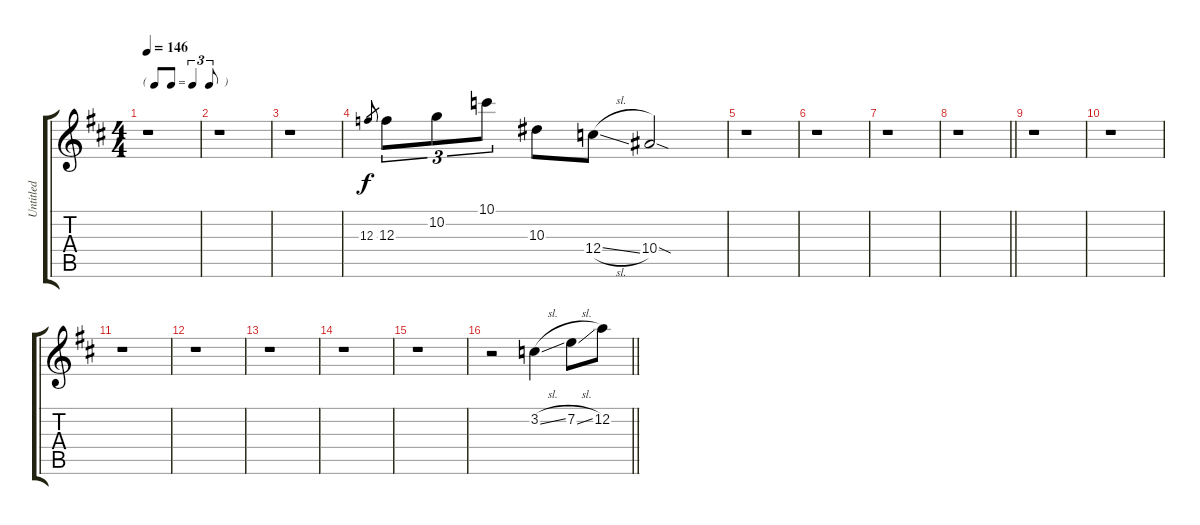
\track ("Untitled" "Untitled") {instrument distortionguitar}
\staff {score tabs}
\tuning (D4 A3 F3 C3 G2 D2) {hide}
\ts (4 4)
\tf triplet8th
\tempo 146
\clef g2
\ks d
r.1{dy f} |
r.1 |
r.1 |
12.3.8{gr} 12.3.8{tu (3 2)} 10.2.8{tu (3 2)} 10.1.8{tu (3 2)} 10.3.8 12.4{sl}.8 10.4{sod}.2 |
r.1 |
r.1 |
r.1 |
\barLineRight lightlight
r.1 |
r.1 |
r.1 |
r.1 |
r.1 |
r.1 |
r.1 |
r.1 |
\barLineRight lightlight
r.2 3.2{sl}.4 7.2{sl}.8 12.2.8
